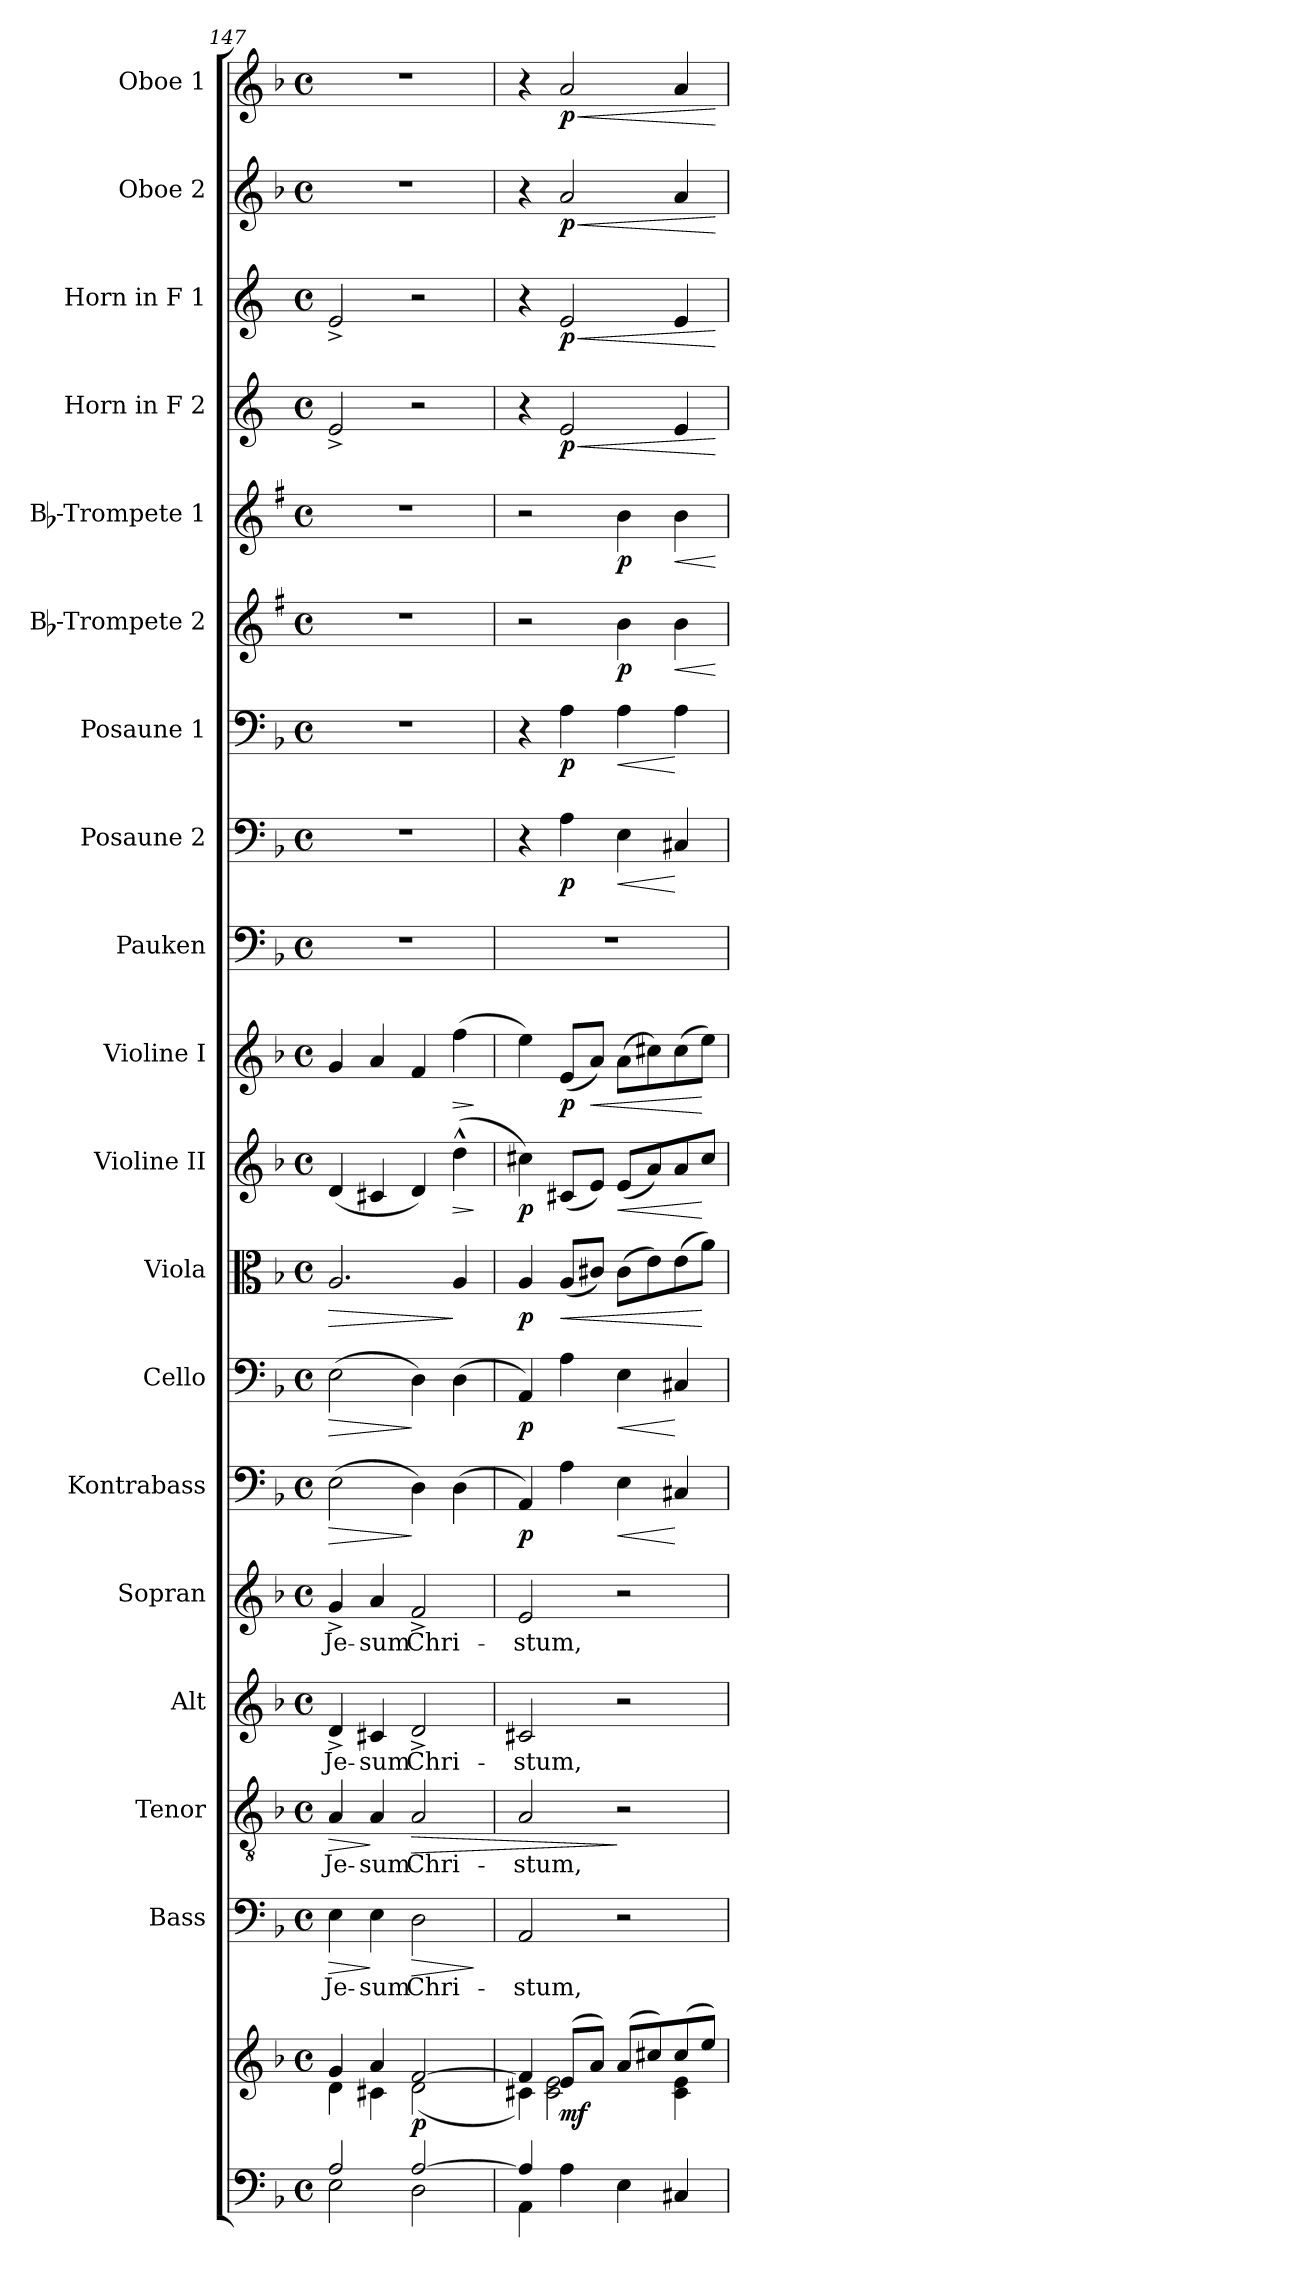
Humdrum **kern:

**kern	**kern	**dynam	**kern	**text	**dynam	**kern	**text	**dynam	**kern	**text	**kern	**text	**kern	**dynam	**kern	**dynam	**kern	**dynam	**kern	**dynam	**kern	**dynam	**kern	**kern	**dynam	**kern	**dynam	**kern	**dynam	**kern	**dynam	**kern	**dynam	**kern	**dynam	**kern	**dynam	**kern	**dynam
*part19	*part19	*part19	*part18	*part18	*part18	*part17	*part17	*part17	*part16	*part16	*part15	*part15	*part14	*part14	*part13	*part13	*part12	*part12	*part11	*part11	*part10	*part10	*part9	*part8	*part8	*part7	*part7	*part6	*part6	*part5	*part5	*part4	*part4	*part3	*part3	*part2	*part2	*part1	*part1
*staff20	*staff19	*staff19/20	*staff18	*staff18	*staff18	*staff17	*staff17	*staff17	*staff16	*staff16	*staff15	*staff15	*staff14	*staff14	*staff13	*staff13	*staff12	*staff12	*staff11	*staff11	*staff10	*staff10	*staff9	*staff8	*staff8	*staff7	*staff7	*staff6	*staff6	*staff5	*staff5	*staff4	*staff4	*staff3	*staff3	*staff2	*staff2	*staff1	*staff1
*	*	*	*I"Bass	*	*	*I"Tenor	*	*	*I"Alt	*	*I"Sopran	*	*I"Kontrabass	*	*I"Cello	*	*I"Viola	*	*I"Violine II	*	*I"Violine I	*	*I"Pauken	*I"Posaune 2	*	*I"Posaune 1	*	*I"Bb-Trompete 2	*	*I"Bb-Trompete 1	*	*I"Horn in F 2	*	*I"Horn in F 1	*	*I"Oboe 2	*	*I"Oboe 1	*
*	*	*	*I'B.	*	*	*I'T.	*	*	*I'A.	*	*I'S.	*	*I'Kb.	*	*	*	*I'Vla.	*	*I'Vl. II	*	*I'Vl. I	*	*I'Pk.	*I'Pos. 2	*	*I'Pos. 1	*	*I'Bb Trp. 2	*	*I'Bb Trp. 1	*	*	*	*	*	*I'Ob. 2	*	*I'Ob. 1	*
*clefF4	*clefG2	*	*clefF4	*	*	*clefGv2	*	*	*clefG2	*	*clefG2	*	*clefF4	*	*clefF4	*	*clefC3	*	*clefG2	*	*clefG2	*	*clefF4	*clefF4	*	*clefF4	*	*clefG2	*	*clefG2	*	*clefG2	*	*clefG2	*	*clefG2	*	*clefG2	*
*	*	*	*	*	*	*	*	*	*	*	*	*	*ITrd7c12	*	*	*	*	*	*	*	*	*	*	*	*	*	*	*ITrd1c2	*	*ITrd1c2	*	*ITrd4c7	*	*ITrd4c7	*	*	*	*	*
*k[b-]	*k[b-]	*	*k[b-]	*	*	*k[b-]	*	*	*k[b-]	*	*k[b-]	*	*k[b-]	*	*k[b-]	*	*k[b-]	*	*k[b-]	*	*k[b-]	*	*k[b-]	*k[b-]	*	*k[b-]	*	*k[b-]	*	*k[b-]	*	*k[b-]	*	*k[b-]	*	*k[b-]	*	*k[b-]	*
*F:	*F:	*	*F:	*	*	*F:	*	*	*F:	*	*F:	*	*F:	*	*F:	*	*F:	*	*F:	*	*F:	*	*F:	*F:	*	*F:	*	*F:	*	*F:	*	*F:	*	*F:	*	*F:	*	*F:	*
*M4/4	*M4/4	*	*M4/4	*	*	*M4/4	*	*	*M4/4	*	*M4/4	*	*M4/4	*	*M4/4	*	*M4/4	*	*M4/4	*	*M4/4	*	*M4/4	*M4/4	*	*M4/4	*	*M4/4	*	*M4/4	*	*M4/4	*	*M4/4	*	*M4/4	*	*M4/4	*
*met(c)	*met(c)	*	*met(c)	*	*	*met(c)	*	*	*met(c)	*	*met(c)	*	*met(c)	*	*met(c)	*	*met(c)	*	*met(c)	*	*met(c)	*	*met(c)	*met(c)	*	*met(c)	*	*met(c)	*	*met(c)	*	*met(c)	*	*met(c)	*	*met(c)	*	*met(c)	*
=147	=147	=147	=147	=147	=147	=147	=147	=147	=147	=147	=147	=147	=147	=147	=147	=147	=147	=147	=147	=147	=147	=147	=147	=147	=147	=147	=147	=147	=147	=147	=147	=147	=147	=147	=147	=147	=147	=147	=147
*^	*^	*	*	*	*	*	*	*	*	*	*	*	*	*	*	*	*	*	*	*	*	*	*	*	*	*	*	*	*	*	*	*	*	*	*	*	*	*	*
!	!	!	!	!	!	!LO:LY:b	!LO:HP:b	!	!LO:LY:b	!LO:HP:b	!	!LO:LY:b	!	!LO:LY:b	!	!LO:HP:b	!	!LO:HP:b	!	!LO:HP:b	!	!	!	!	!	!	!	!	!	!	!	!	!	!	!	!	!	!	!	!	!
2A/	2E\	4g/	4d\	.	4E\	Je-	>	4A/	Je-	>	4d^>/	Je-	4g^>/	Je-	(>2EE\	>	(>2E\	>	2.A/	>	(<4d/	.	4g/	.	1r	1r	.	1r	.	1r	.	1r	.	2A^</	.	2A^</	.	1r	.	1r	.
!	!	!	!	!	!	!LO:LY:b	!	!	!LO:LY:b	!	!	!LO:LY:b	!	!LO:LY:b	!	!	!	!	!	!	!	!	!	!	!	!	!	!	!	!	!	!	!	!	!	!	!	!	!	!	!
.	.	4a/	4c#X\	.	4E\	-sum	]	4A/	-sum	]	4c#X/	-sum	4a/	-sum	.	.	.	.	.	.	4c#X/	.	4a/	.	.	.	.	.	.	.	.	.	.	.	.	.	.	.	.	.	.
!	!	!	!	!LO:DY:b	!	!LO:LY:b	!LO:HP:b	!	!LO:LY:b	!LO:HP:b	!	!LO:LY:b	!	!LO:LY:b	!	!	!	!	!	!	!	!	!	!	!	!	!	!	!	!	!	!	!	!	!	!	!	!	!	!	!
[>2A/	2D\	[>2f/	(<2d\	p	2D\	Chri-	>	2A/	Chri-	>	2d^>/	Chri-	2f^>/	Chri-	4DD\)	]	4D\)	]	.	.	4d/)	.	4f/	.	.	.	.	.	.	.	.	.	.	2r	.	2r	.	.	.	.	.
!	!	!	!	!	!	!	!	!	!	!	!	!	!	!	!	!	!	!	!	!	!	!LO:HP:b	!	!LO:HP:b	!	!	!	!	!	!	!	!	!	!	!	!	!	!	!	!	!
.	.	.	.	.	.	.	.	.	.	.	.	.	.	.	(>4DD\	.	(>4D\	.	4A/	]	(>4dd^^>\	>	(>4ff\	>	.	.	.	.	.	.	.	.	.	.	.	.	.	.	.	.	.
*v	*v	*	*	*	*	*	*	*	*	*	*	*	*	*	*	*	*	*	*	*	*	*	*	*	*	*	*	*	*	*	*	*	*	*	*	*	*	*	*	*	*
*	*v	*v	*	*	*	*	*	*	*	*	*	*	*	*	*	*	*	*	*	*	*	*	*	*	*	*	*	*	*	*	*	*	*	*	*	*	*	*	*	*
.	.	.	.	.	]	.	.	.	.	.	.	.	.	.	.	.	.	.	.	]	.	]	.	.	.	.	.	.	.	.	.	.	.	.	.	.	.	.	.
=148	=148	=148	=148	=148	=148	=148	=148	=148	=148	=148	=148	=148	=148	=148	=148	=148	=148	=148	=148	=148	=148	=148	=148	=148	=148	=148	=148	=148	=148	=148	=148	=148	=148	=148	=148	=148	=148	=148	=148
*^	*^	*	*	*	*	*	*	*	*	*	*	*	*	*	*	*	*	*	*	*	*	*	*	*	*	*	*	*	*	*	*	*	*	*	*	*	*	*	*
!	!	!	!	!	!	!LO:LY:b	!	!	!LO:LY:b	!	!	!LO:LY:b	!	!LO:LY:b	!	!LO:DY:b	!	!LO:DY:b	!	!LO:DY:b	!	!LO:DY:b	!	!	!	!	!	!	!	!	!	!	!	!	!	!	!	!	!	!	!
4A/]	4AA\	4f/]	4c#X\)	.	2AA/	-stum,	.	2A/	-stum,	.	2c#X/	-stum,	2e/	-stum,	4AAA/)	p	4AA/)	p	4A/	p	4cc#X\)	p	4ee\)	.	1r	4r	.	4r	.	2r	.	2r	.	4r	.	4r	.	4r	.	4r	.
!	!	!	!	!LO:DY:b	!	!	!	!	!	!	!	!	!	!	!	!	!	!	!	!LO:HP:b	!	!	!	!LO:DY:b	!	!	!LO:DY:b	!	!LO:DY:b	!	!	!	!	!	!LO:HP:b	!	!LO:HP:b	!	!LO:HP:b	!	!LO:HP:b
!	!	!	!	!	!	!	!	!	!	!	!	!	!	!	!	!	!	!	!	!	!	!	!	!	!	!	!	!	!	!	!	!	!	!	!LO:DY:n=1:b	!	!LO:DY:n=1:b	!	!LO:DY:n=1:b	!	!LO:DY:n=1:b
2.ryy	4A\	(>8e/L	2c#\ 2e\	mf	.	.	.	.	.	.	.	.	.	.	4AA\	.	4A\	.	(<8A/L	<	(<8c#X/L	.	(<8e/L	p	.	4A\	p	4A\	p	.	.	.	.	2A/	< p	2A/	< p	2a/	< p	2a/	< p
!	!	!	!	!	!	!	!	!	!	!	!	!	!	!	!	!	!	!	!	!	!	!	!	!LO:HP:b	!	!	!	!	!	!	!	!	!	!	!	!	!	!	!	!	!
.	.	8a/J)	.	.	.	.	.	.	.	.	.	.	.	.	.	.	.	.	8c#X/J)	.	8e/J)	.	8a/J)	<	.	.	.	.	.	.	.	.	.	.	.	.	.	.	.	.	.
!	!	!	!	!	!	!	!	!	!	!	!	!	!	!	!	!LO:HP:b	!	!LO:HP:b	!	!	!	!LO:HP:b	!	!	!	!	!LO:HP:b	!	!LO:HP:b	!	!LO:DY:b	!	!LO:DY:b	!	!	!	!	!	!	!	!
.	4E\	(>8a/L	.	.	2r	.	.	2r	.	]	2r	.	2r	.	4EE\	<	4E\	<	(>8c#\L	.	(<8e/L	<	(>8a\L	.	.	4E\	<	4A\	<	4a\	p	4a\	p	.	.	.	.	.	.	.	.
.	.	8cc#X/)	.	.	.	.	.	.	.	.	.	.	.	.	.	.	.	.	8e\)	.	8a/)	.	8cc#X\)	.	.	.	.	.	.	.	.	.	.	.	.	.	.	.	.	.	.
!	!	!	!	!	!	!	!	!	!	!	!	!	!	!	!	!	!	!	!	!	!	!	!	!	!	!	!	!	!	!	!LO:HP:b	!	!LO:HP:b	!	!	!	!	!	!	!	!
.	4C#X/	(>8cc#/	4c#\ 4e\	.	.	.	.	.	.	.	.	.	.	.	4CC#X/	[	4C#X/	[	(>8e\	.	(<8a/	.	(>8cc#\	.	.	4C#X/	[	4A\	[	4a\	<	4a\	<	4A/	.	4A/	.	4a/	.	4a/	.
.	.	8ee/J)	.	.	.	.	.	.	.	.	.	.	.	.	.	.	.	.	8a\J)	[	8cc#/J	[	8ee\J)	[	.	.	.	.	.	.	.	.	.	.	.	.	.	.	.	.	.
*v	*v	*	*	*	*	*	*	*	*	*	*	*	*	*	*	*	*	*	*	*	*	*	*	*	*	*	*	*	*	*	*	*	*	*	*	*	*	*	*	*	*
*	*v	*v	*	*	*	*	*	*	*	*	*	*	*	*	*	*	*	*	*	*	*	*	*	*	*	*	*	*	*	*	*	*	*	*	*	*	*	*	*	*
.	.	.	.	.	.	.	.	.	.	.	.	.	.	.	.	.	.	.	.	.	.	.	.	.	.	.	.	.	[	.	[	.	[	.	[	.	[	.	[
=	=	=	=	=	=	=	=	=	=	=	=	=	=	=	=	=	=	=	=	=	=	=	=	=	=	=	=	=	=	=	=	=	=	=	=	=	=	=	=
*-	*-	*-	*-	*-	*-	*-	*-	*-	*-	*-	*-	*-	*-	*-	*-	*-	*-	*-	*-	*-	*-	*-	*-	*-	*-	*-	*-	*-	*-	*-	*-	*-	*-	*-	*-	*-	*-	*-	*-
